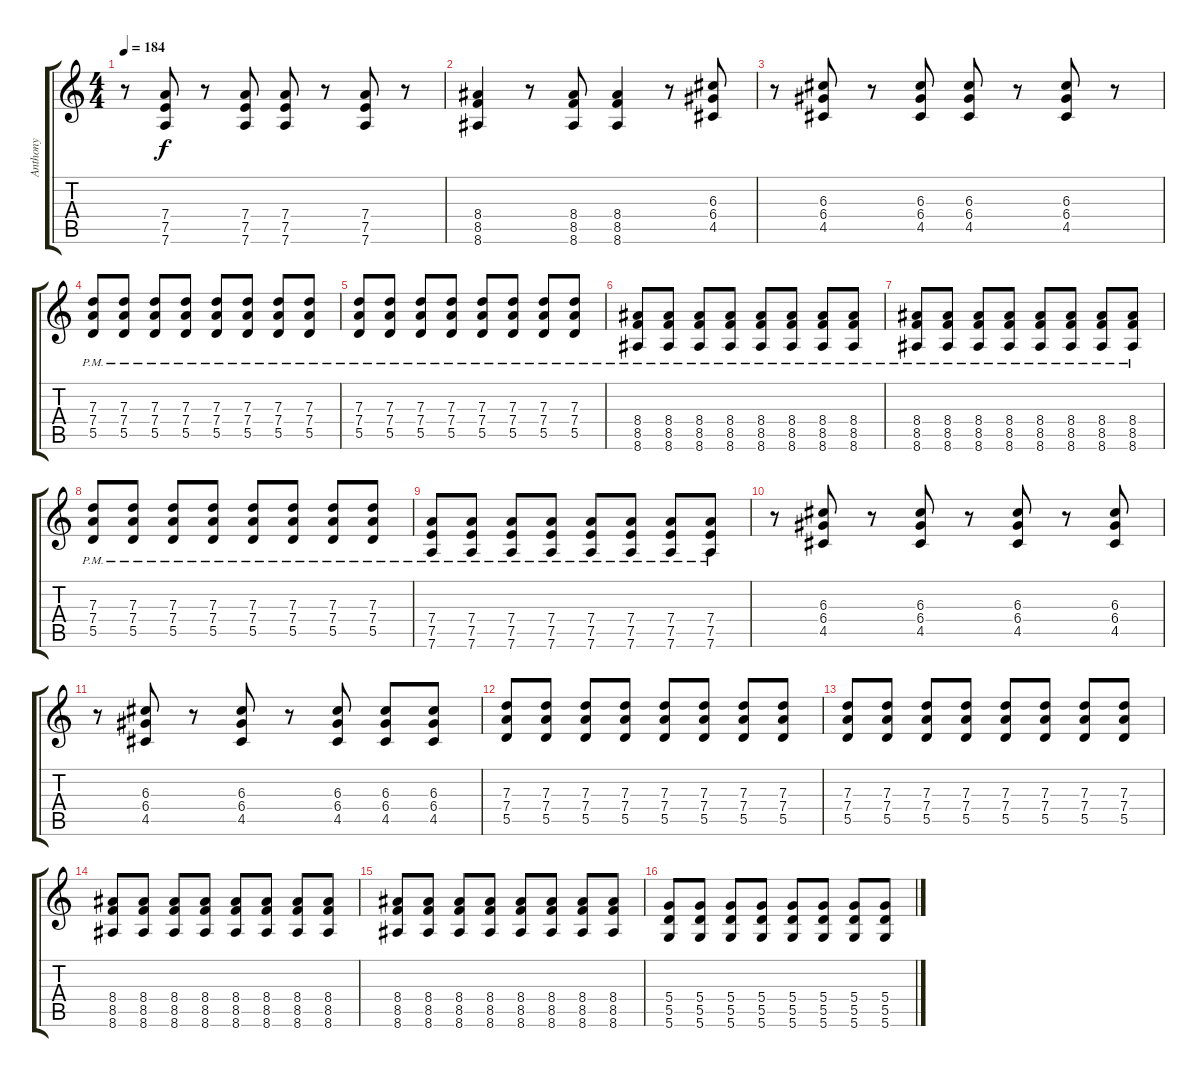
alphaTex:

\track ("Anthony" "Anthony") {instrument distortionguitar}
\staff {score tabs}
\tuning (E4 B3 G3 D3 A2 D2) {hide}
\ts (4 4)
\tempo 184
\clef g2
\ks c
r.8{dy f} (7.4 7.5 7.6).8 r.8 (7.4 7.5 7.6).8 (7.4 7.5 7.6).8 r.8 (7.4 7.5 7.6).8 r.8 |
(8.4 8.5 8.6).4 r.8 (8.4 8.5 8.6).8 (8.4 8.5 8.6).4 r.8 (6.3 6.4 4.5).8 |
r.8 (6.3 6.4 4.5).8 r.8 (6.3 6.4 4.5).8 (6.3 6.4 4.5).8 r.8 (6.3 6.4 4.5).8 r.8 |
(7.3{pm} 7.4 5.5).8 (7.3{pm} 7.4 5.5).8 (7.3{pm} 7.4 5.5).8 (7.3{pm} 7.4 5.5).8 (7.3{pm} 7.4 5.5).8 (7.3{pm} 7.4 5.5).8 (7.3{pm} 7.4 5.5).8 (7.3{pm} 7.4 5.5).8 |
(7.3{pm} 7.4 5.5).8 (7.3{pm} 7.4 5.5).8 (7.3{pm} 7.4 5.5).8 (7.3{pm} 7.4 5.5).8 (7.3{pm} 7.4 5.5).8 (7.3{pm} 7.4 5.5).8 (7.3{pm} 7.4 5.5).8 (7.3{pm} 7.4 5.5).8 |
(8.4{pm} 8.5 8.6).8 (8.4{pm} 8.5 8.6).8 (8.4{pm} 8.5 8.6).8 (8.4{pm} 8.5 8.6).8 (8.4{pm} 8.5 8.6).8 (8.4{pm} 8.5 8.6).8 (8.4{pm} 8.5 8.6).8 (8.4{pm} 8.5 8.6).8 |
(8.4{pm} 8.5 8.6).8 (8.4{pm} 8.5 8.6).8 (8.4{pm} 8.5 8.6).8 (8.4{pm} 8.5 8.6).8 (8.4{pm} 8.5 8.6).8 (8.4{pm} 8.5 8.6).8 (8.4{pm} 8.5 8.6).8 (8.4{pm} 8.5 8.6).8 |
(7.3{pm} 7.4 5.5).8 (7.3{pm} 7.4 5.5).8 (7.3{pm} 7.4 5.5).8 (7.3{pm} 7.4 5.5).8 (7.3{pm} 7.4 5.5).8 (7.3{pm} 7.4 5.5).8 (7.3{pm} 7.4 5.5).8 (7.3{pm} 7.4 5.5).8 |
(7.4{pm} 7.5 7.6).8 (7.4{pm} 7.5 7.6).8 (7.4{pm} 7.5 7.6).8 (7.4{pm} 7.5 7.6).8 (7.4{pm} 7.5 7.6).8 (7.4{pm} 7.5 7.6).8 (7.4{pm} 7.5 7.6).8 (7.4{pm} 7.5 7.6).8 |
r.8 (6.3 6.4 4.5).8 r.8 (6.3 6.4 4.5).8 r.8 (6.3 6.4 4.5).8 r.8 (6.3 6.4 4.5).8 |
r.8 (6.3 6.4 4.5).8 r.8 (6.3 6.4 4.5).8 r.8 (6.3 6.4 4.5).8 (6.3 6.4 4.5).8 (6.3 6.4 4.5).8 |
(7.3 7.4 5.5).8 (7.3 7.4 5.5).8 (7.3 7.4 5.5).8 (7.3 7.4 5.5).8 (7.3 7.4 5.5).8 (7.3 7.4 5.5).8 (7.3 7.4 5.5).8 (7.3 7.4 5.5).8 |
(7.3 7.4 5.5).8 (7.3 7.4 5.5).8 (7.3 7.4 5.5).8 (7.3 7.4 5.5).8 (7.3 7.4 5.5).8 (7.3 7.4 5.5).8 (7.3 7.4 5.5).8 (7.3 7.4 5.5).8 |
(8.4 8.5 8.6).8 (8.4 8.5 8.6).8 (8.4 8.5 8.6).8 (8.4 8.5 8.6).8 (8.4 8.5 8.6).8 (8.4 8.5 8.6).8 (8.4 8.5 8.6).8 (8.4 8.5 8.6).8 |
(8.4 8.5 8.6).8 (8.4 8.5 8.6).8 (8.4 8.5 8.6).8 (8.4 8.5 8.6).8 (8.4 8.5 8.6).8 (8.4 8.5 8.6).8 (8.4 8.5 8.6).8 (8.4 8.5 8.6).8 |
(5.4 5.5 5.6).8 (5.4 5.5 5.6).8 (5.4 5.5 5.6).8 (5.4 5.5 5.6).8 (5.4 5.5 5.6).8 (5.4 5.5 5.6).8 (5.4 5.5 5.6).8 (5.4 5.5 5.6).8
